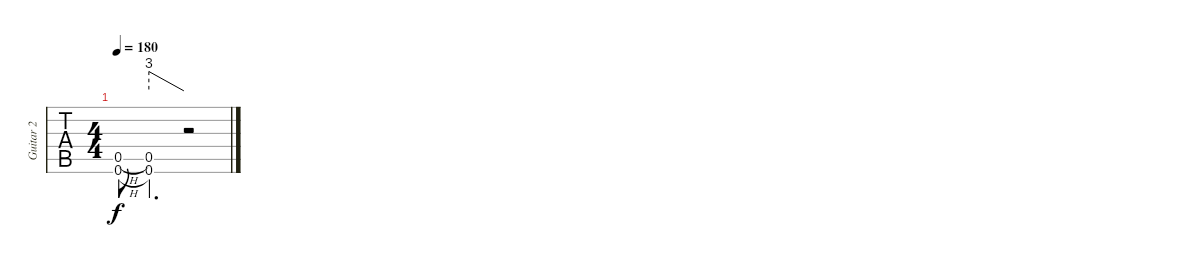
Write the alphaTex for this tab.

\track ("Guitar 2" "Guitar 2") {instrument distortionguitar}
\staff {tabs}
\tuning (Db4 Ab3 E3 B2 Gb2 B1) {hide}
\ts (4 4)
\tempo 180
\clef g2
\ks c
(0.5{h} 0.6{h}).8{dy f} (0.5 0.6).4{d tbe (predivedive default 0 12 60 0)} r.2
